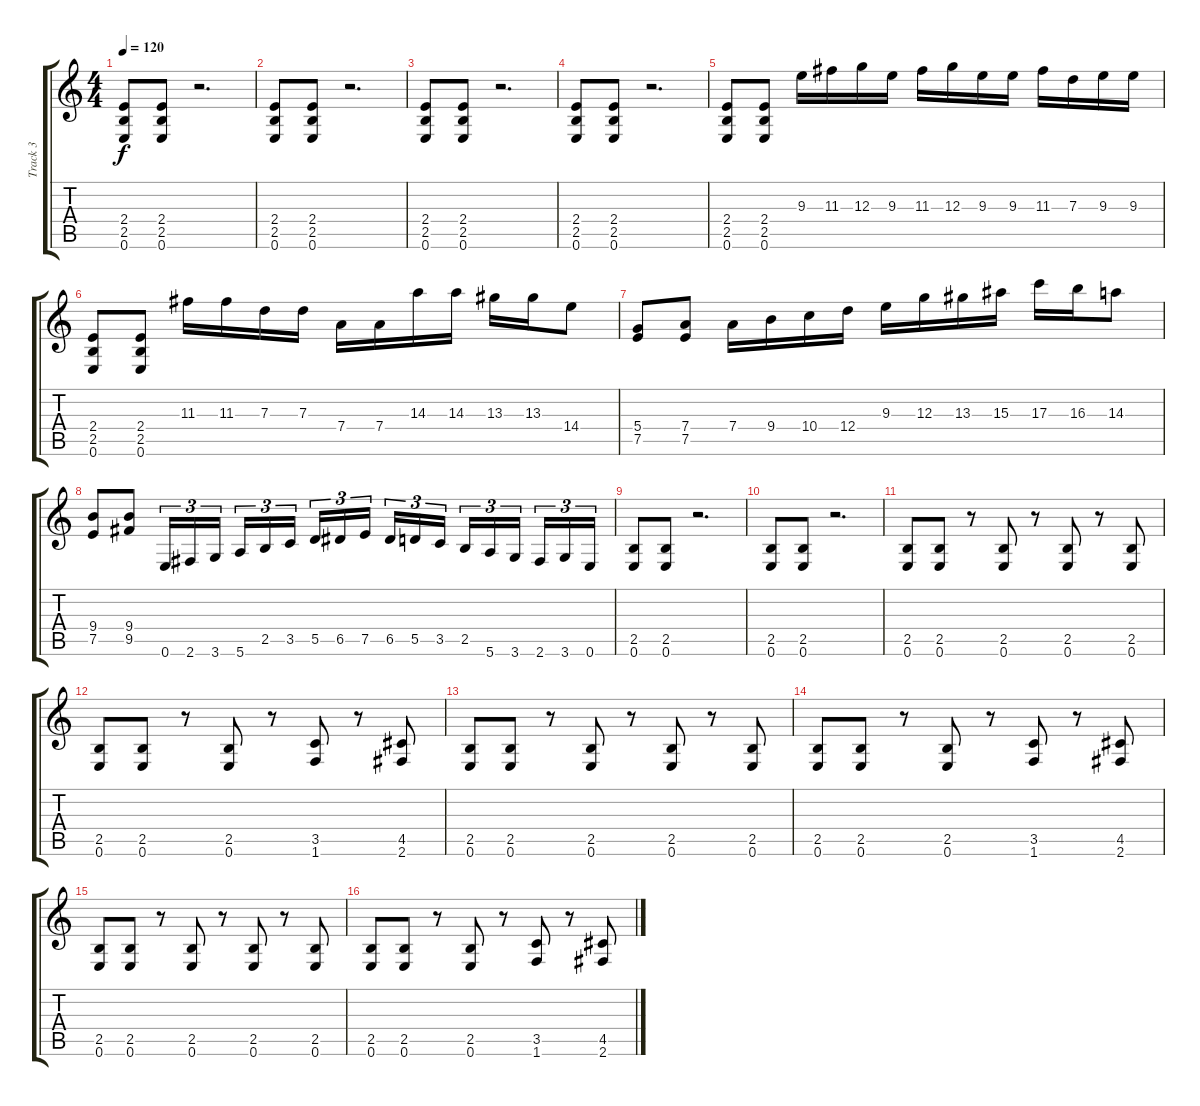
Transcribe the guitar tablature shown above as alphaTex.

\track ("Track 3" "Track 3") {instrument distortionguitar}
\staff {score tabs}
\tuning (E4 B3 G3 D3 A2 E2) {hide}
\ts (4 4)
\tempo 120
\clef g2
\ks c
(2.4 2.5 0.6).8{dy f instrument distortionguitar} (2.4 2.5 0.6).8 r.2{d} |
(2.4 2.5 0.6).8 (2.4 2.5 0.6).8 r.2{d} |
(2.4 2.5 0.6).8 (2.4 2.5 0.6).8 r.2{d} |
(2.4 2.5 0.6).8 (2.4 2.5 0.6).8 r.2{d} |
(2.4 2.5 0.6).8 (2.4 2.5 0.6).8 9.3.16 11.3.16 12.3.16 9.3.16 11.3.16 12.3.16 9.3.16 9.3.16 11.3.16 7.3.16 9.3.16 9.3.16 |
(2.4 2.5 0.6).8 (2.4 2.5 0.6).8 11.3.16 11.3.16 7.3.16 7.3.16 7.4.16 7.4.16 14.3.16 14.3.16 13.3.16 13.3.16 14.4.8 |
(5.4 7.5).8 (7.4 7.5).8 7.4.16 9.4.16 10.4.16 12.4.16 9.3.16 12.3.16 13.3.16 15.3.16 17.3.16 16.3.16 14.3.8 |
(9.4 7.5).8 (9.4 9.5).8 0.6.16{tu (3 2)} 2.6.16{tu (3 2)} 3.6.16{tu (3 2)} 5.6.16{tu (3 2)} 2.5.16{tu (3 2)} 3.5.16{tu (3 2)} 5.5.16{tu (3 2)} 6.5.16{tu (3 2)} 7.5.16{tu (3 2)} 6.5.16{tu (3 2)} 5.5.16{tu (3 2)} 3.5.16{tu (3 2)} 2.5.16{tu (3 2)} 5.6.16{tu (3 2)} 3.6.16{tu (3 2)} 2.6.16{tu (3 2)} 3.6.16{tu (3 2)} 0.6.16{tu (3 2)} |
(2.5 0.6).8 (2.5 0.6).8 r.2{d} |
(2.5 0.6).8 (2.5 0.6).8 r.2{d} |
(2.5 0.6).8 (2.5 0.6).8 r.8 (2.5 0.6).8 r.8 (2.5 0.6).8 r.8 (2.5 0.6).8 |
(2.5 0.6).8 (2.5 0.6).8 r.8 (2.5 0.6).8 r.8 (3.5 1.6).8 r.8 (4.5 2.6).8 |
(2.5 0.6).8 (2.5 0.6).8 r.8 (2.5 0.6).8 r.8 (2.5 0.6).8 r.8 (2.5 0.6).8 |
(2.5 0.6).8 (2.5 0.6).8 r.8 (2.5 0.6).8 r.8 (3.5 1.6).8 r.8 (4.5 2.6).8 |
(2.5 0.6).8 (2.5 0.6).8 r.8 (2.5 0.6).8 r.8 (2.5 0.6).8 r.8 (2.5 0.6).8 |
(2.5 0.6).8 (2.5 0.6).8 r.8 (2.5 0.6).8 r.8 (3.5 1.6).8 r.8 (4.5 2.6).8
